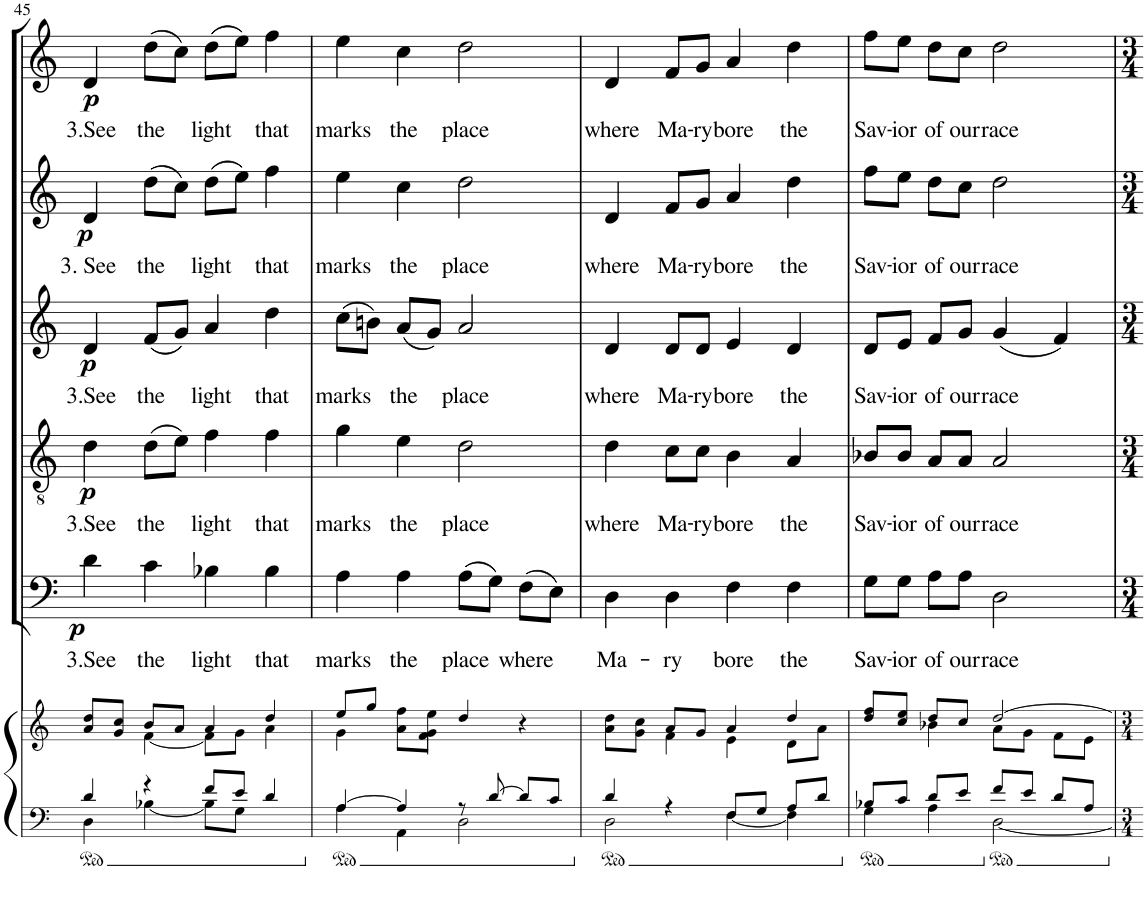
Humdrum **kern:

**kern	**kern	**kern	**text	**dynam	**kern	**text	**dynam	**kern	**text	**dynam	**kern	**text	**dynam	**kern	**text	**dynam
*part7	*part6	*part5	*part5	*part5	*part4	*part4	*part4	*part3	*part3	*part3	*part2	*part2	*part2	*part1	*part1	*part1
*staff7	*staff6	*staff5	*staff5	*staff5	*staff4	*staff4	*staff4	*staff3	*staff3	*staff3	*staff2	*staff2	*staff2	*staff1	*staff1	*staff1
*I"LH	*I"RH	*I"Bassi	*	*	*I"Tenori	*	*	*I"Contralti	*	*	*I"Soprani II	*	*	*I"Soprani I	*	*
!!LO:PB:g=z
*clefF4	*clefG2	*clefF4	*	*	*clefGv2	*	*	*clefG2	*	*	*clefG2	*	*	*clefG2	*	*
*	*	*	*	*	*	*	*	*	*	*	*	*	*	*Trd1c2	*	*
*k[]	*k[]	*k[]	*	*	*k[]	*	*	*k[]	*	*	*k[]	*	*	*k[]	*	*
*M4/4	*M4/4	*M4/4	*	*	*M4/4	*	*	*M4/4	*	*	*M4/4	*	*	*M4/4	*	*
*ped	*	*	*	*	*	*	*	*	*	*	*	*	*	*	*	*
=45	=45	=45	=45	=45	=45	=45	=45	=45	=45	=45	=45	=45	=45	=45	=45	=45
*^	*^	*	*	*	*	*	*	*	*	*	*	*	*	*	*	*
!	!	!	!	!	!LO:LY:b	!LO:DY:b	!	!LO:LY:b	!LO:DY:b	!	!LO:LY:b	!LO:DY:b	!	!LO:LY:b	!LO:DY:b	!	!LO:LY:b	!LO:DY:b
4d/	4D\	8a/ 8dd/L	4ryy	4d\	3.See	p	4d\	3.See	p	4d/	3.See	p	4d/	3. See	p	4d/	3.See	p
.	.	8g/ 8cc/J	.	.	.	.	.	.	.	.	.	.	.	.	.	.	.	.
!	!	!	!	!	!LO:LY:b	!	!	!LO:LY:b	!	!	!LO:LY:b	!	!	!LO:LY:b	!	!	!LO:LY:b	!
4r	[4B-X\	8b/L	[4f\	4c\	the	.	(8d\L	the	.	(8f/L	the	.	(8dd\L	the	.	(8dd\L	the	.
.	.	8a/J	.	.	.	.	8e\J)	.	.	8g/J)	.	.	8cc\J)	.	.	8cc\J)	.	.
!	!	!	!	!	!LO:LY:b	!	!	!LO:LY:b	!	!	!LO:LY:b	!	!	!LO:LY:b	!	!	!LO:LY:b	!
8f/L	8B-\L]	4a/	8f\L]	4B-X\	light	.	4f\	light	.	4a/	light	.	(8dd\L	light	.	(8dd\L	light	.
8e/J	8G\J	.	8g\J	.	.	.	.	.	.	.	.	.	8ee\J)	.	.	8ee\J)	.	.
!	!	!	!	!	!LO:LY:b	!	!	!LO:LY:b	!	!	!LO:LY:b	!	!	!LO:LY:b	!	!	!LO:LY:b	!
4d/	4ryy	4dd/	4a\	4B-\	that	.	4f\	that	.	4dd\	that	.	4ff\	that	.	4ff\	that	.
=46	=46	=46	=46	=46	=46	=46	=46	=46	=46	=46	=46	=46	=46	=46	=46	=46	=46	=46
*Xped	*	*	*	*	*	*	*	*	*	*	*	*	*	*	*	*	*	*
*ped	*	*	*	*	*	*	*	*	*	*	*	*	*	*	*	*	*	*
!	!	!	!	!	!LO:LY:b	!	!	!LO:LY:b	!	!	!LO:LY:b	!	!	!LO:LY:b	!	!	!LO:LY:b	!
[4A/	4A\	8ee/L	4g\	4A\	marks	.	4g\	marks	.	(8cc\L	marks	.	4ee\	marks	.	4ee\	marks	.
.	.	8gg/J	.	.	.	.	.	.	.	8bn\J)	.	.	.	.	.	.	.	.
!	!	!	!	!	!LO:LY:b	!	!	!LO:LY:b	!	!	!LO:LY:b	!	!	!LO:LY:b	!	!	!LO:LY:b	!
4A/]	4AA\	8a\ 8ff\L	8ryy	4A\	the	.	4e\	the	.	(8a/L	the	.	4cc\	the	.	4cc\	the	.
.	.	8g\ 8ee\J	4f\	.	.	.	.	.	.	8g/J)	.	.	.	.	.	.	.	.
!	!	!	!	!	!LO:LY:b	!	!	!LO:LY:b	!	!	!LO:LY:b	!	!	!LO:LY:b	!	!	!LO:LY:b	!
8r	2D\	4dd/	.	(8A\L	place	.	2d\	place	.	2a/	place	.	2dd\	place	.	2dd\	place	.
[8d/	.	.	4.ryy	8G\J)	.	.	.	.	.	.	.	.	.	.	.	.	.	.
!	!	!	!	!	!LO:LY:b	!	!	!	!	!	!	!	!	!	!	!	!	!
8d/L]	.	4r	.	(8F\L	where	.	.	.	.	.	.	.	.	.	.	.	.	.
8c/J	.	.	.	8E\J)	.	.	.	.	.	.	.	.	.	.	.	.	.	.
=47	=47	=47	=47	=47	=47	=47	=47	=47	=47	=47	=47	=47	=47	=47	=47	=47	=47	=47
*Xped	*	*	*	*	*	*	*	*	*	*	*	*	*	*	*	*	*	*
*ped	*	*	*	*	*	*	*	*	*	*	*	*	*	*	*	*	*	*
!	!	!	!	!	!LO:LY:b	!	!	!LO:LY:b	!	!	!LO:LY:b	!	!	!LO:LY:b	!	!	!LO:LY:b	!
4d/	2D\	8a\ 8dd\L	4ryy	4D\	Ma-	.	4d\	where	.	4d/	where	.	4d/	where	.	4d/	where	.
.	.	8g\ 8cc\J	.	.	.	.	.	.	.	.	.	.	.	.	.	.	.	.
!	!	!	!	!	!LO:LY:b	!	!	!LO:LY:b	!	!	!LO:LY:b	!	!	!LO:LY:b	!	!	!LO:LY:b	!
4r	.	8a/L	4f\	4D\	-ry	.	8c\L	Ma-	.	8d/L	Ma-	.	8f/L	Ma-	.	8f/L	Ma-	.
!	!	!	!	!	!	!	!	!LO:LY:b	!	!	!LO:LY:b	!	!	!LO:LY:b	!	!	!LO:LY:b	!
.	.	8g/J	.	.	.	.	8c\J	-ry	.	8d/J	-ry	.	8g/J	-ry	.	8g/J	-ry	.
!	!	!	!	!	!LO:LY:b	!	!	!LO:LY:b	!	!	!LO:LY:b	!	!	!LO:LY:b	!	!	!LO:LY:b	!
8F/L	[4F\	4a/	4e\	4F\	bore	.	4B\	bore	.	4e/	bore	.	4a/	bore	.	4a/	bore	.
8G/J	.	.	.	.	.	.	.	.	.	.	.	.	.	.	.	.	.	.
!	!	!	!	!	!LO:LY:b	!	!	!LO:LY:b	!	!	!LO:LY:b	!	!	!LO:LY:b	!	!	!LO:LY:b	!
8A/L	4F\]	4dd/	8d\L	4F\	the	.	4A/	the	.	4d/	the	.	4dd\	the	.	4dd\	the	.
8d/J	.	.	8a\J	.	.	.	.	.	.	.	.	.	.	.	.	.	.	.
=48	=48	=48	=48	=48	=48	=48	=48	=48	=48	=48	=48	=48	=48	=48	=48	=48	=48	=48
*Xped	*	*	*	*	*	*	*	*	*	*	*	*	*	*	*	*	*	*
*ped	*	*	*	*	*	*	*	*	*	*	*	*	*	*	*	*	*	*
!	!	!	!	!	!LO:LY:b	!	!	!LO:LY:b	!	!	!LO:LY:b	!	!	!LO:LY:b	!	!	!LO:LY:b	!
8B-X/L	4G\	8dd/ 8ff/L	4ryy	8G\L	Sav-	.	8B-X/L	Sav-	.	8d/L	Sav-	.	8ff\L	Sav-	.	8ff\L	Sav-	.
!	!	!	!	!	!LO:LY:b	!	!	!LO:LY:b	!	!	!LO:LY:b	!	!	!LO:LY:b	!	!	!LO:LY:b	!
8c/J	.	8cc/ 8ee/J	.	8G\J	-ior	.	8B-/J	-ior	.	8e/J	-ior	.	8ee\J	-ior	.	8ee\J	-ior	.
!	!	!	!	!	!LO:LY:b	!	!	!LO:LY:b	!	!	!LO:LY:b	!	!	!LO:LY:b	!	!	!LO:LY:b	!
8d/L	4A\	8dd/L	4b-X\	8A\L	of	.	8A/L	of	.	8f/L	of	.	8dd\L	of	.	8dd\L	of	.
!	!	!	!	!	!LO:LY:b	!	!	!LO:LY:b	!	!	!LO:LY:b	!	!	!LO:LY:b	!	!	!LO:LY:b	!
8e/J	.	8cc/J	.	8A\J	our	.	8A/J	our	.	8g/J	our	.	8cc\J	our	.	8cc\J	our	.
*Xped	*	*	*	*	*	*	*	*	*	*	*	*	*	*	*	*	*	*
*ped	*	*	*	*	*	*	*	*	*	*	*	*	*	*	*	*	*	*
!	!	!	!	!	!LO:LY:b	!	!	!LO:LY:b	!	!	!LO:LY:b	!	!	!LO:LY:b	!	!	!LO:LY:b	!
8f/L	[2D\	[2dd/	8a\L	2D\	race	.	2A/	race	.	(4g/	race	.	2dd\	race	.	2dd\	race	.
8e/J	.	.	8g\J	.	.	.	.	.	.	.	.	.	.	.	.	.	.	.
8d/L	.	.	8f\L	.	.	.	.	.	.	4f/)	.	.	.	.	.	.	.	.
8A/J	.	.	8e\J	.	.	.	.	.	.	.	.	.	.	.	.	.	.	.
*v	*v	*	*	*	*	*	*	*	*	*	*	*	*	*	*	*	*	*
*Xped	*	*	*	*	*	*	*	*	*	*	*	*	*	*	*	*	*
*	*v	*v	*	*	*	*	*	*	*	*	*	*	*	*	*	*	*
=	=	=	=	=	=	=	=	=	=	=	=	=	=	=	=	=
*-	*-	*-	*-	*-	*-	*-	*-	*-	*-	*-	*-	*-	*-	*-	*-	*-
